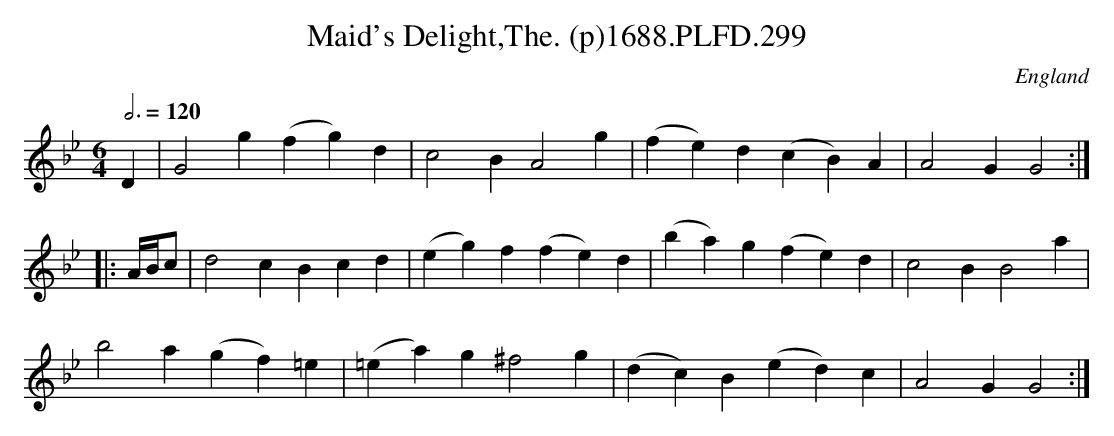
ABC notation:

X:1
T:Maid's Delight,The. (p)1688.PLFD.299
M:6/4
L:1/4
Q:3/4=120
O:England
K:Bb
D|G2g(fg)d|c2BA2g|(fe)d(cB)A|A2GG2:|
|:A/4B/4c/|d2cBcd|(eg)f(fe)d|(ba)g(fe)d|c2BB2a|
b2a(gf)=e|(=ea)g^f2g|(dc)B(ed)c|A2GG2:|
